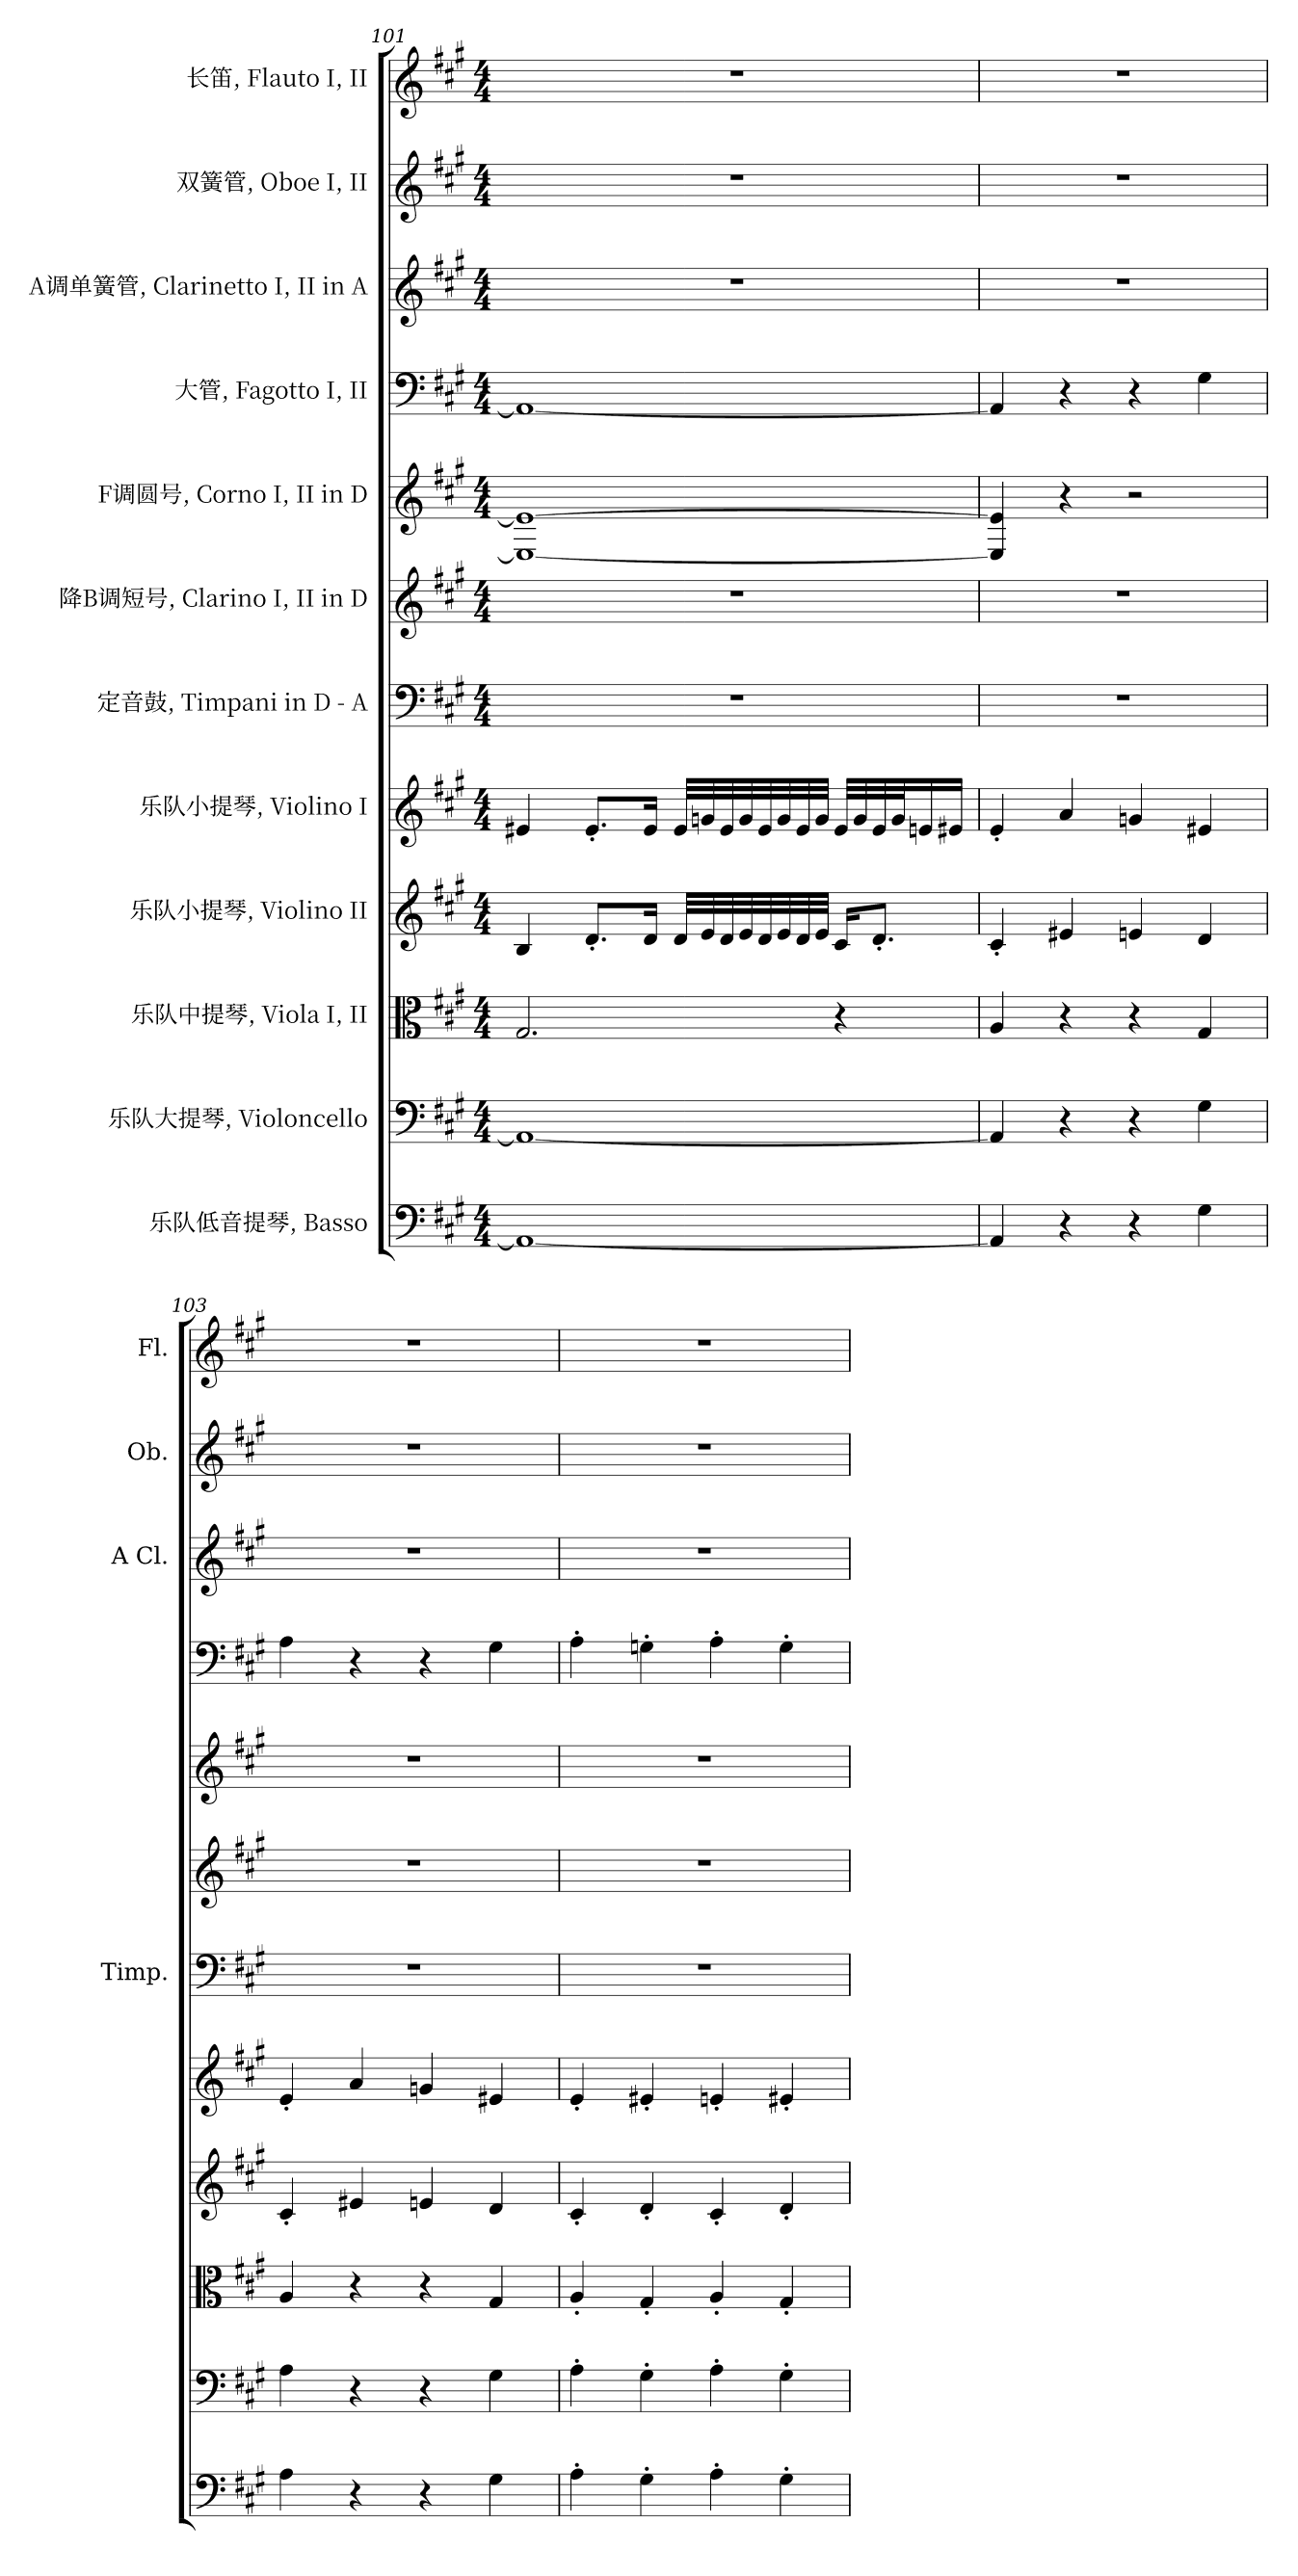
**kern	**kern	**kern	**kern	**kern	**kern	**kern	**kern	**kern	**kern	**kern	**kern
*part12	*part11	*part10	*part9	*part8	*part7	*part6	*part5	*part4	*part3	*part2	*part1
*staff12	*staff11	*staff10	*staff9	*staff8	*staff7	*staff6	*staff5	*staff4	*staff3	*staff2	*staff1
*I"乐队低音提琴, Basso	*I"乐队大提琴, Violoncello	*I"乐队中提琴, Viola I, II	*I"乐队小提琴, Violino II	*I"乐队小提琴, Violino I	*I"定音鼓, Timpani in D - A	*I"降B调短号, Clarino I, II in D	*I"F调圆号, Corno I, II in D	*I"大管, Fagotto I, II	*I"A调单簧管, Clarinetto I, II in A	*I"双簧管, Oboe I, II	*I"长笛, Flauto I, II
*	*	*	*	*	*I'Timp.	*	*	*	*I'A Cl.	*I'Ob.	*I'Fl.
!!LO:PB:g=z
*clefF4	*clefF4	*clefC3	*clefG2	*clefG2	*clefF4	*clefG2	*clefG2	*clefF4	*clefG2	*clefG2	*clefG2
*ITrd7c12	*	*	*	*	*	*ITrd1c2	*ITrd4c7	*	*ITrd1c2	*	*
*k[f#c#g#]	*k[f#c#g#]	*k[f#c#g#]	*k[f#c#g#]	*k[f#c#g#]	*k[f#c#g#]	*k[f#]	*k[f#c#]	*k[f#c#g#]	*k[f#]	*k[f#c#g#]	*k[f#c#g#]
*M4/4	*M4/4	*M4/4	*M4/4	*M4/4	*M4/4	*M4/4	*M4/4	*M4/4	*M4/4	*M4/4	*M4/4
=101	=101	=101	=101	=101	=101	=101	=101	=101	=101	=101	=101
1AAA_	1AA_	2.G#/	4B/	4e#X/	1r	1r	1AA_ 1A_	1AA_	1r	1r	1r
.	.	.	8.d'/L	8.e#'/L	.	.	.	.	.	.	.
.	.	.	16d/Jk	16e#/Jk	.	.	.	.	.	.	.
.	.	.	32d/LLL	32e#/LLL	.	.	.	.	.	.	.
.	.	.	32e/	32gn/	.	.	.	.	.	.	.
.	.	.	32d/	32e#/	.	.	.	.	.	.	.
.	.	.	32e/	32g/	.	.	.	.	.	.	.
.	.	.	32d/	32e#/	.	.	.	.	.	.	.
.	.	.	32e/	32g/	.	.	.	.	.	.	.
.	.	.	32d/	32e#/	.	.	.	.	.	.	.
.	.	.	32e/JJJ	32g/JJJ	.	.	.	.	.	.	.
.	.	4r	16c#/KL	32e#/LLL	.	.	.	.	.	.	.
.	.	.	.	32g/	.	.	.	.	.	.	.
.	.	.	8.d'/J	32e#/	.	.	.	.	.	.	.
.	.	.	.	32g/J	.	.	.	.	.	.	.
.	.	.	.	16en/	.	.	.	.	.	.	.
.	.	.	.	16e#X/JJ	.	.	.	.	.	.	.
=102	=102	=102	=102	=102	=102	=102	=102	=102	=102	=102	=102
4AAA/]	4AA/]	4A/	4c#'/	4e'/	1r	1r	4AA/] 4A/]	4AA/]	1r	1r	1r
4r	4r	4r	4e#X/	4a/	.	.	4r	4r	.	.	.
4r	4r	4r	4en/	4gn/	.	.	2r	4r	.	.	.
4GG#\	4G#\	4G#/	4d/	4e#X/	.	.	.	4G#\	.	.	.
=103	=103	=103	=103	=103	=103	=103	=103	=103	=103	=103	=103
4AA\	4A\	4A/	4c#'/	4e'/	1r	1r	1r	4A\	1r	1r	1r
4r	4r	4r	4e#X/	4a/	.	.	.	4r	.	.	.
4r	4r	4r	4en/	4gn/	.	.	.	4r	.	.	.
4GG#\	4G#\	4G#/	4d/	4e#X/	.	.	.	4G#\	.	.	.
=104	=104	=104	=104	=104	=104	=104	=104	=104	=104	=104	=104
4AA'\	4A'\	4A'/	4c#'/	4e'/	1r	1r	1r	4A'\	1r	1r	1r
4GG#'\	4G#'\	4G#'/	4d'/	4e#X'/	.	.	.	4Gn'\	.	.	.
4AA'\	4A'\	4A'/	4c#'/	4en'/	.	.	.	4A'\	.	.	.
4GG#'\	4G#'\	4G#'/	4d'/	4e#X'/	.	.	.	4G'\	.	.	.
=	=	=	=	=	=	=	=	=	=	=	=
*-	*-	*-	*-	*-	*-	*-	*-	*-	*-	*-	*-
